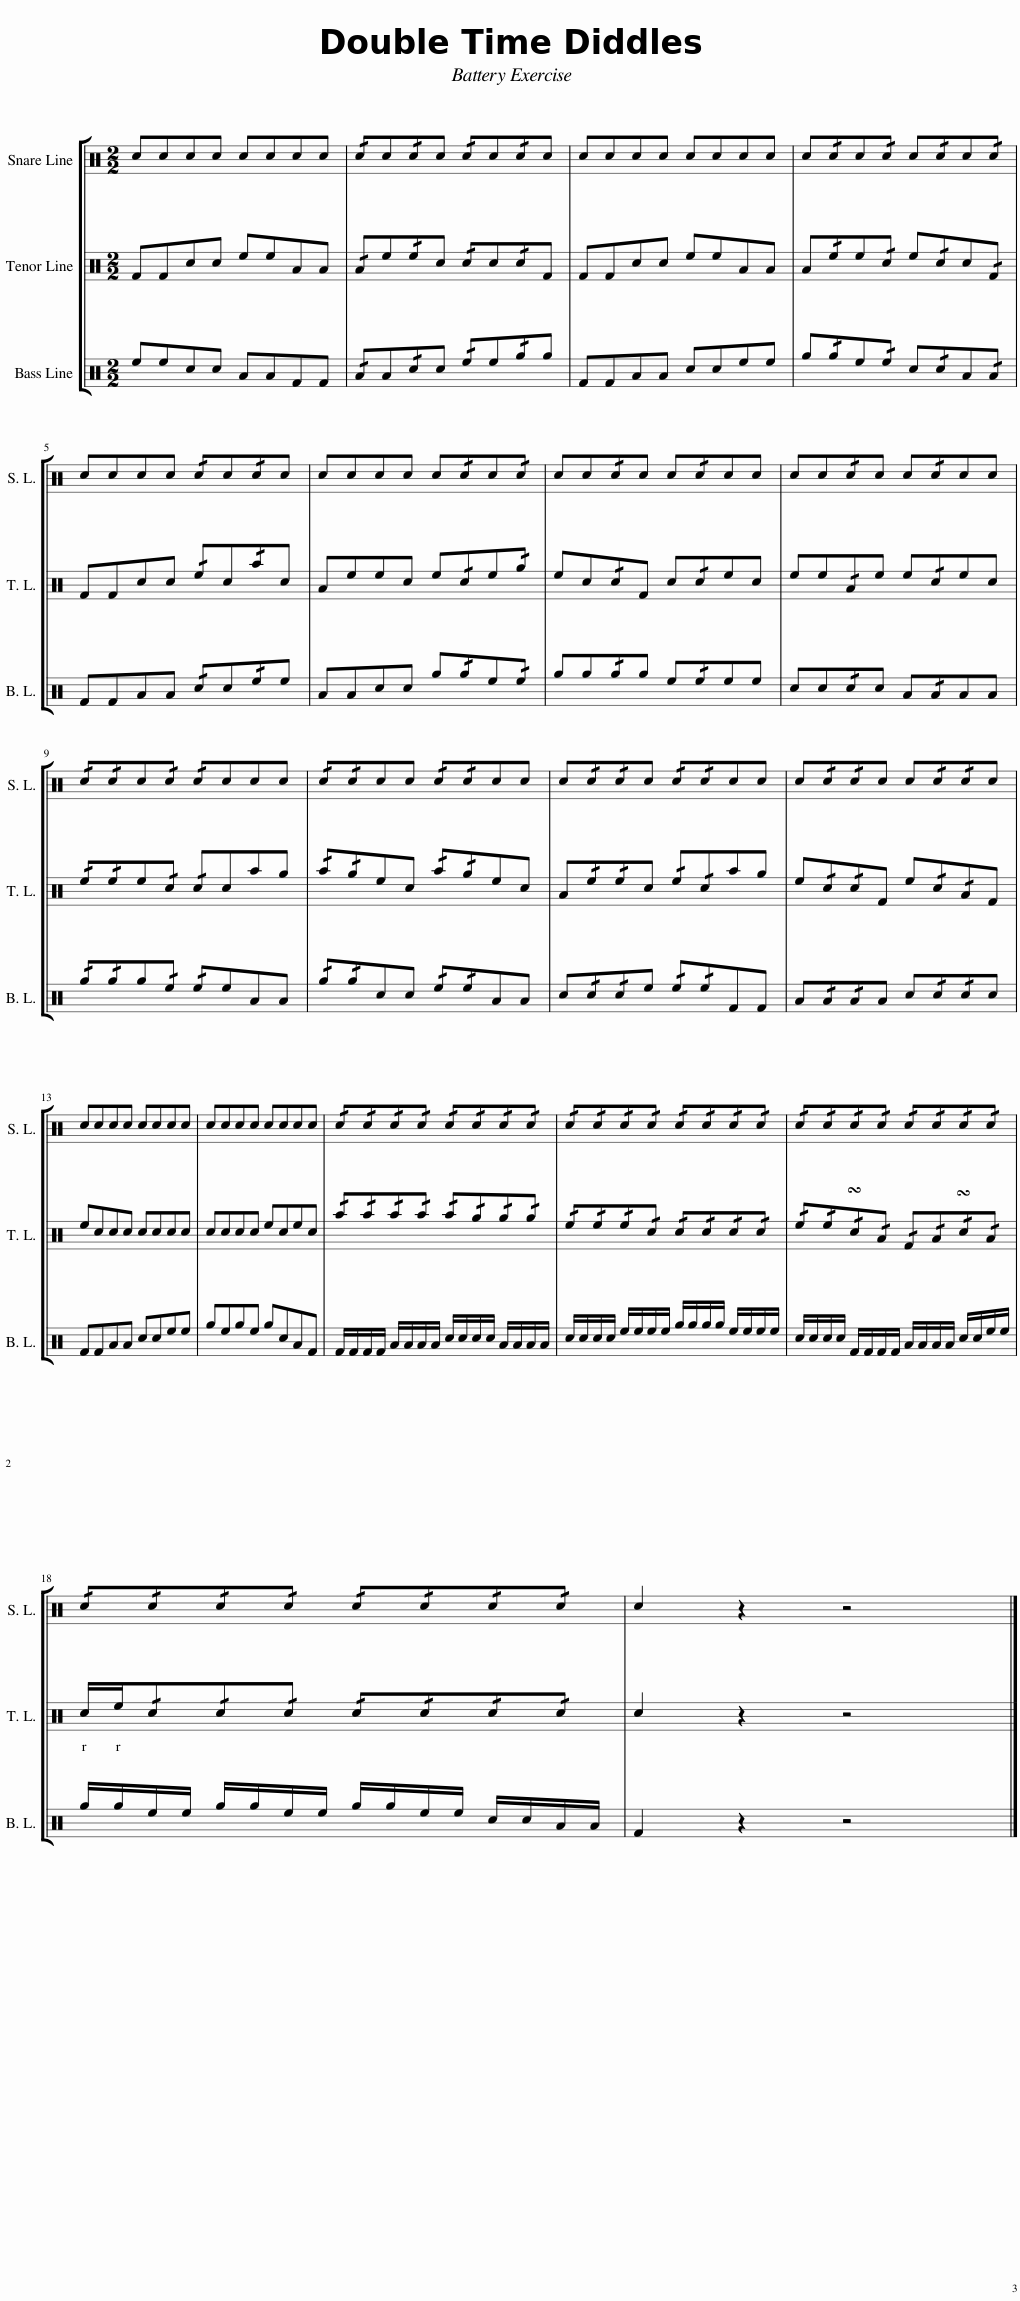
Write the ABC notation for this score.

X:1
%%score [ 1 2 3 ]
L:1/8
Q:1/2=100
M:2/2
I:linebreak $
K:C
V:1 perc
K:none
V:2 perc
K:none
V:3 perc
K:none
V:1
 cccc cccc | !/!cc!/!cc !/!cc!/!cc | cccc cccc | c!/!cc!/!c c!/!cc!/!c |$ cccc !/!cc!/!cc | %5
 cccc c!/!cc!/!c | cc!/!cc c!/!ccc | cc!/!cc c!/!ccc |$ !/!c!/!cc!/!c !/!cccc | !/!c!/!ccc !/!c!/!ccc | %10
 c!/!c!/!cc !/!c!/!ccc | c!/!c!/!cc c!/!c!/!cc |$ cccc cccc | cccc cccc | !/!c!/!c!/!c!/!c !/!c!/!c!/!c!/!c | %15
 !/!c!/!c!/!c!/!c !/!c!/!c!/!c!/!c | !/!c!/!c!/!c!/!c !/!c!/!c!/!c!/!c |$ !/!c!/!c!/!c!/!c !/!c!/!c!/!c!/!c | c2 z2 z4 |] %19
V:2
 FFcc eeAA | !/!Ae!/!ec !/!cc!/!cF | FFcc eeAA | A!/!ee!/!c e!/!cc!/!F |$ FFcc !/!ec!/!ac | %5
 Aeec e!/!ce!/!g | ec!/!cF c!/!cec | ee!/!Ae e!/!cec |$ !/!e!/!ee!/!c !/!ccag | !/!a!/!gec !/!a!/!gec | %10
 A!/!e!/!ec !/!e!/!cag | e!/!c!/!cF e!/!c!/!AF |$ eccc cccc | cccc ecec | !/!a!/!a!/!a!/!a !/!a!/!g!/!g!/!g | %15
 !/!e!/!e!/!e!/!c !/!c!/!c!/!c!/!c | !/!e!/!e!/!!turn!c!/!A !/!F!/!A!/!!turn!c!/!A |$ c/e/!/!c!/!c!/!c !/!c!/!c!/!c!/!c | c2 z2 z4 |] %19
V:3
 eecc AAFF | !/!AA!/!cc !/!ee!/!gg | FFAA ccee | g!/!ge!/!e c!/!cA!/!A |$ FFAA !/!cc!/!ee | %5
 AAcc g!/!ge!/!e | gg!/!gg e!/!eee | cc!/!cc A!/!AAA |$ !/!g!/!gg!/!e !/!eeAA | !/!g!/!gcc !/!e!/!eAA | %10
 c!/!c!/!ce !/!e!/!eFF | A!/!A!/!AA c!/!c!/!cc |$ FFAA ccee | gege gcAF | F/F/F/F/ A/A/A/A/ c/c/c/c/ A/A/A/A/ | %15
 c/c/c/c/ e/e/e/e/ g/g/g/g/ e/e/e/e/ | c/c/c/c/ F/F/F/F/ A/A/A/A/ c/c/e/e/ |$ g/g/e/e/ g/g/e/e/ g/g/e/e/ c/c/A/A/ | F2 z2 z4 |] %19
